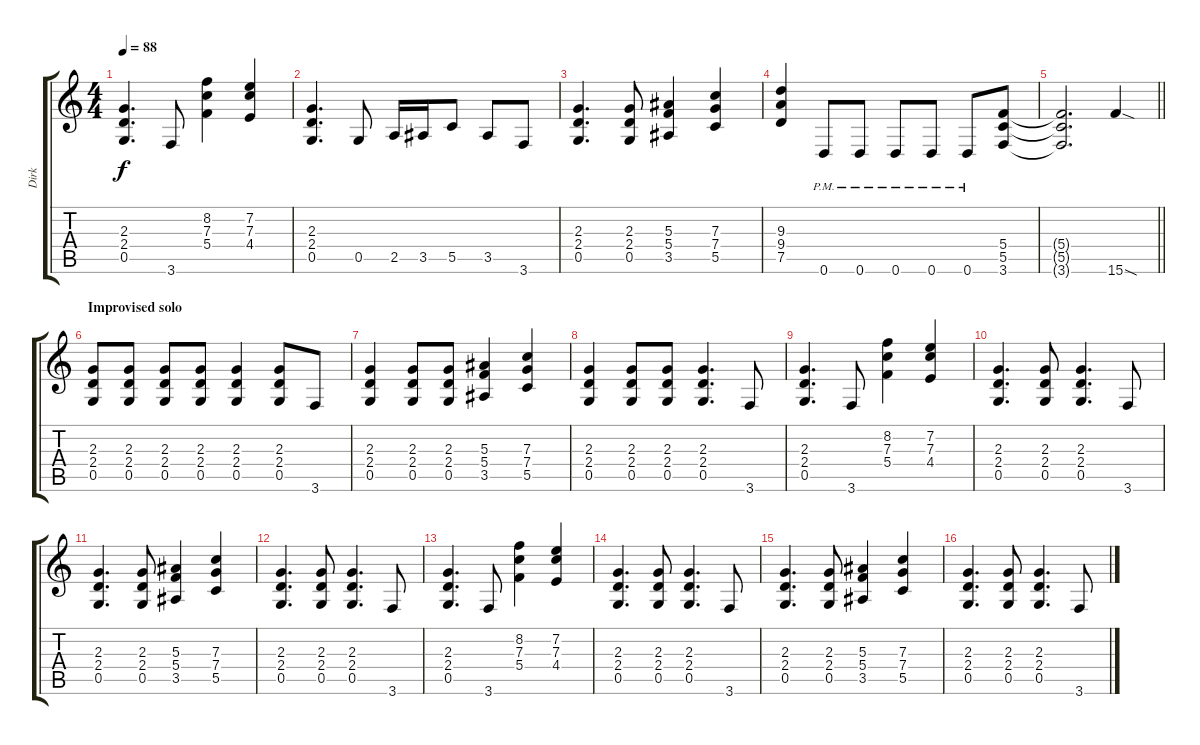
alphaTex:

\track ("Dirk" "Dirk") {instrument overdrivenguitar}
\staff {score tabs}
\tuning (D4 A3 F3 C3 G2 D2) {hide}
\ts (4 4)
\tempo 88
\clef g2
\ks c
(2.3 2.4 0.5).4{d dy f} 3.6.8 (8.2 7.3 5.4).4 (7.2 7.3 4.4).4 |
(2.3 2.4 0.5).4{d} 0.5.8 2.5.16 3.5.16 5.5.8 3.5.8 3.6.8 |
(2.3 2.4 0.5).4{d} (2.3 2.4 0.5).8 (5.3 5.4 3.5).4 (7.3 7.4 5.5).4 |
(9.3 9.4 7.5).4 0.6{pm}.8 0.6{pm}.8 0.6{pm}.8 0.6{pm}.8 0.6{pm}.8 (5.4 5.5 3.6).8 |
\barLineRight lightlight
(5.4{t} 5.5{t} 3.6{t}).2{d} 15.6{sod}.4 |
\section ("" "Improvised solo")
(2.3 2.4 0.5).8 (2.3 2.4 0.5).8 (2.3 2.4 0.5).8 (2.3 2.4 0.5).8 (2.3 2.4 0.5).4 (2.3 2.4 0.5).8 3.6.8 |
(2.3 2.4 0.5).4 (2.3 2.4 0.5).8 (2.3 2.4 0.5).8 (5.3 5.4 3.5).4 (7.3 7.4 5.5).4 |
(2.3 2.4 0.5).4 (2.3 2.4 0.5).8 (2.3 2.4 0.5).8 (2.3 2.4 0.5).4{d} 3.6.8 |
(2.3 2.4 0.5).4{d} 3.6.8 (8.2 7.3 5.4).4 (7.2 7.3 4.4).4 |
(2.3 2.4 0.5).4{d} (2.3 2.4 0.5).8 (2.3 2.4 0.5).4{d} 3.6.8 |
(2.3 2.4 0.5).4{d} (2.3 2.4 0.5).8 (5.3 5.4 3.5).4 (7.3 7.4 5.5).4 |
(2.3 2.4 0.5).4{d} (2.3 2.4 0.5).8 (2.3 2.4 0.5).4{d} 3.6.8 |
(2.3 2.4 0.5).4{d} 3.6.8 (8.2 7.3 5.4).4 (7.2 7.3 4.4).4 |
(2.3 2.4 0.5).4{d} (2.3 2.4 0.5).8 (2.3 2.4 0.5).4{d} 3.6.8 |
(2.3 2.4 0.5).4{d} (2.3 2.4 0.5).8 (5.3 5.4 3.5).4 (7.3 7.4 5.5).4 |
(2.3 2.4 0.5).4{d} (2.3 2.4 0.5).8 (2.3 2.4 0.5).4{d} 3.6.8
